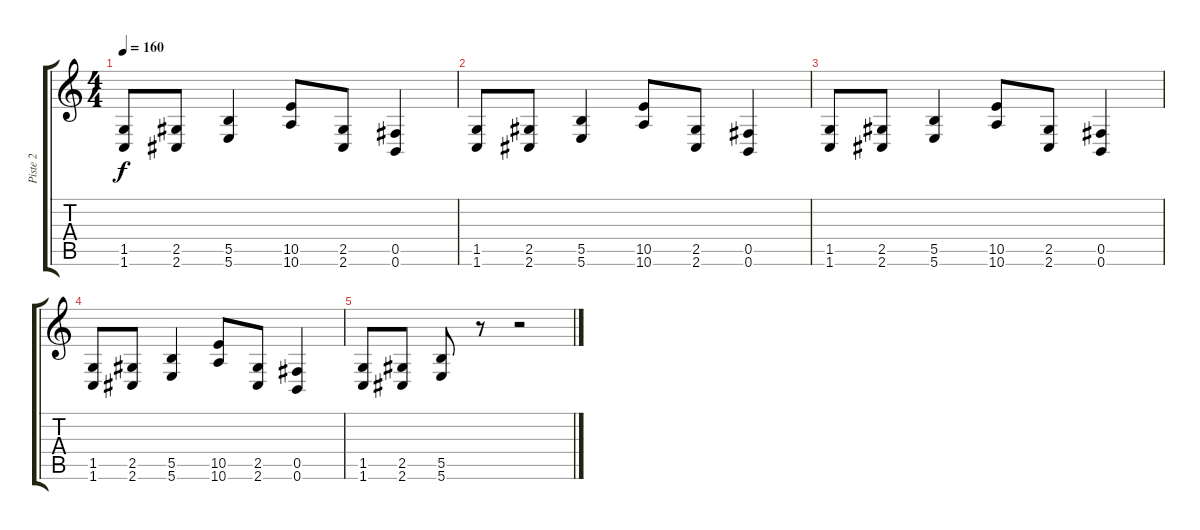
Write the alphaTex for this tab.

\track ("Piste 2" "Piste 2") {instrument distortionguitar}
\staff {score tabs}
\tuning (Db4 Ab3 E3 B2 Gb2 B1) {hide}
\ts (4 4)
\tempo 160
\clef g2
\ks c
(1.5 1.6).8{dy f} (2.5 2.6).8 (5.5 5.6).4 (10.5 10.6).8 (2.5 2.6).8 (0.5 0.6).4 |
(1.5 1.6).8 (2.5 2.6).8 (5.5 5.6).4 (10.5 10.6).8 (2.5 2.6).8 (0.5 0.6).4 |
(1.5 1.6).8 (2.5 2.6).8 (5.5 5.6).4 (10.5 10.6).8 (2.5 2.6).8 (0.5 0.6).4 |
(1.5 1.6).8 (2.5 2.6).8 (5.5 5.6).4 (10.5 10.6).8 (2.5 2.6).8 (0.5 0.6).4 |
(1.5 1.6).8 (2.5 2.6).8 (5.5 5.6).8 r.8 r.2
